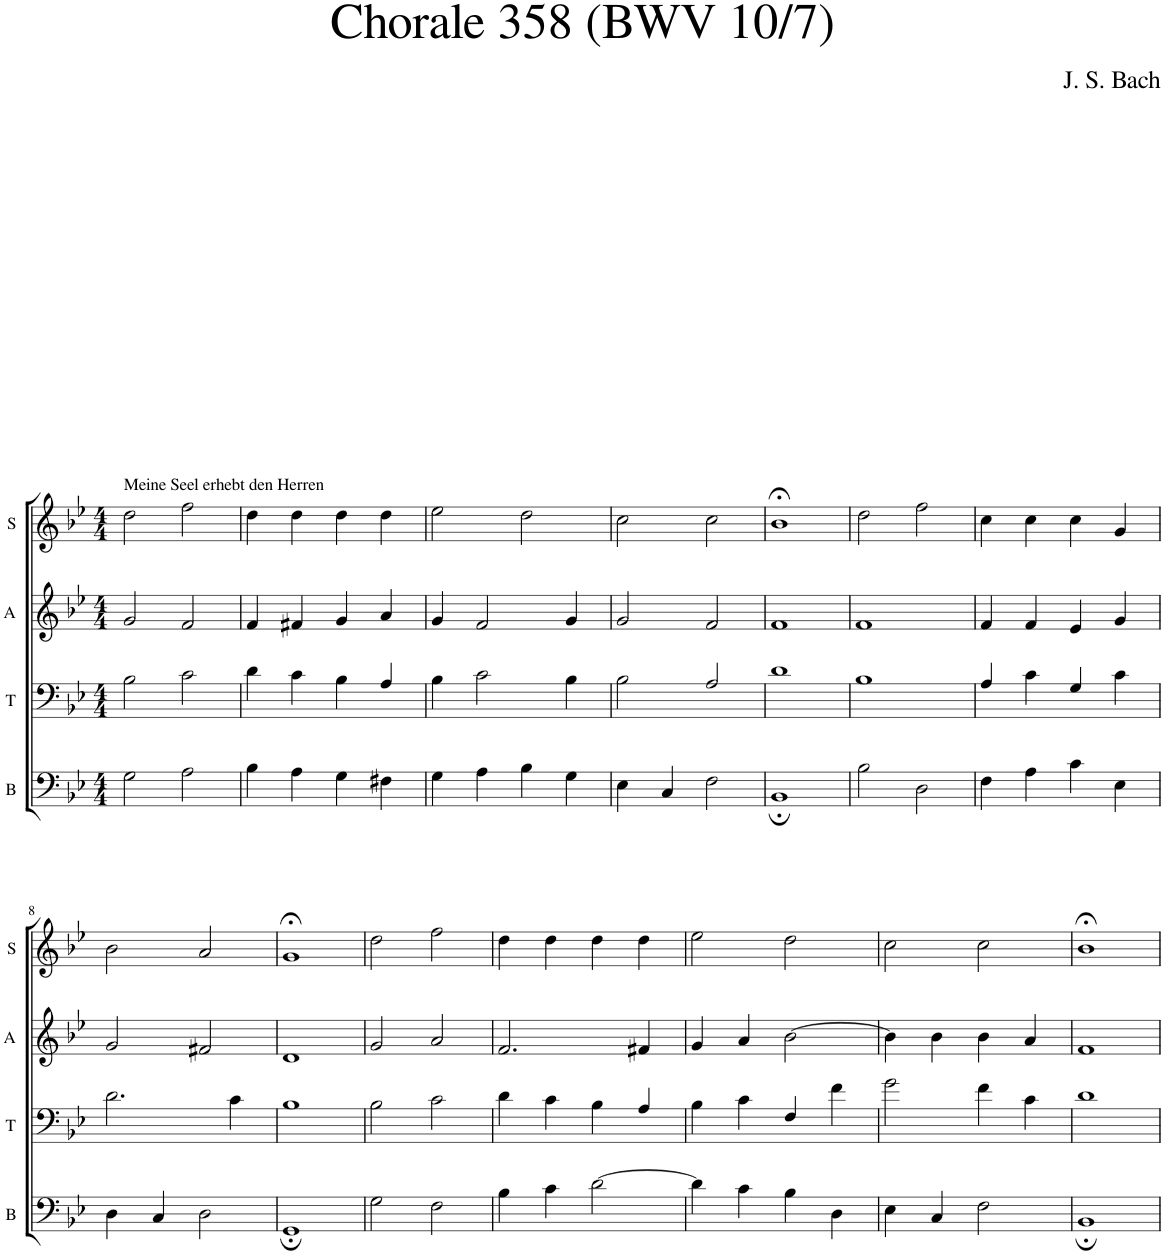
**kern	**kern	**kern	**kern
*part4	*part3	*part2	*part1
*staff4	*staff3	*staff2	*staff1
*I"B	*I"T	*I"A	*I"S
*I'B	*I'T	*I'A	*I'S
*clefF4	*clefF4	*clefG2	*clefG2
*k[b-e-]	*k[b-e-]	*k[b-e-]	*k[b-e-]
*M4/4	*M4/4	*M4/4	*M4/4
=1	=1	=1	=1
!	!	!	!LO:TX:a:t=Meine Seel erhebt den Herren
2G\	2B-\	2g/	2dd\
2A\	2c\	2f/	2ff\
=2	=2	=2	=2
4B-\	4d\	4f/	4dd\
4A\	4c\	4f#X/	4dd\
4G\	4B-\	4g/	4dd\
4F#X\	4A/	4a/	4dd\
=3	=3	=3	=3
4G\	4B-\	4g/	2ee-\
4A\	2c\	2f/	.
4B-\	.	.	2dd\
4G\	4B-\	4g/	.
=4	=4	=4	=4
4E-\	2B-\	2g/	2cc\
4C/	.	.	.
2F\	2A/	2f/	2cc\
=5	=5	=5	=5
1BB-;	1d	1f	1b-;<
=6	=6	=6	=6
2B-\	1B-	1f	2dd\
2D\	.	.	2ff\
=7	=7	=7	=7
4F\	4A/	4f/	4cc\
4A\	4c\	4f/	4cc\
4c\	4G/	4e-/	4cc\
4E-\	4c\	4g/	4g/
!!LO:LB:g=z
=8	=8	=8	=8
4D\	2.d\	2g/	2b-\
4C/	.	.	.
2D\	.	2f#X/	2a/
.	4c\	.	.
=9	=9	=9	=9
1GG;	1B-	1d	1g;<
=10	=10	=10	=10
2G\	2B-\	2g/	2dd\
2F\	2c\	2a/	2ff\
=11	=11	=11	=11
4B-\	4d\	2.f/	4dd\
4c\	4c\	.	4dd\
[2d\	4B-\	.	4dd\
.	4A/	4f#X/	4dd\
=12	=12	=12	=12
4d\]	4B-\	4g/	2ee-\
4c\	4c\	4a/	.
4B-\	4F/	[2b-\	2dd\
4D\	4f\	.	.
=13	=13	=13	=13
4E-\	2g\	4b-\]	2cc\
4C/	.	4b-\	.
2F\	4f\	4b-\	2cc\
.	4c\	4a/	.
=14	=14	=14	=14
1BB-;	1d	1f	1b-;<
=	=	=	=
*-	*-	*-	*-
